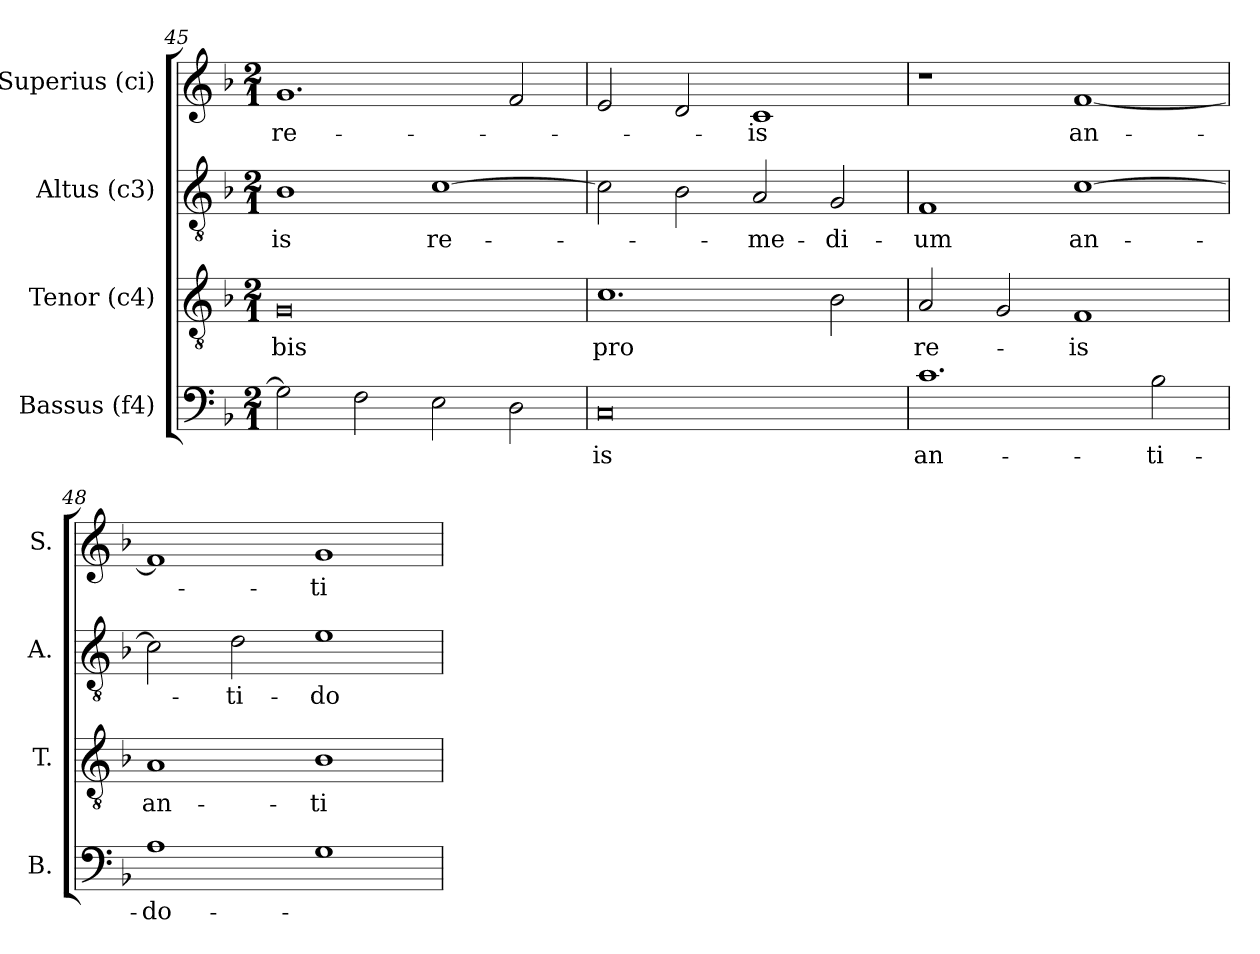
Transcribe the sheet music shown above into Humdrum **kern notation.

**kern	**text	**kern	**text	**kern	**text	**kern	**text
*part4	*part4	*part3	*part3	*part2	*part2	*part1	*part1
*staff4	*staff4	*staff3	*staff3	*staff2	*staff2	*staff1	*staff1
*I"Bassus (f4)	*	*I"Tenor (c4)	*	*I"Altus (c3)	*	*I"Superius (ci)	*
*I'B.	*	*I'T.	*	*I'A.	*	*I'S.	*
*clefF4	*	*clefGv2	*	*clefGv2	*	*clefG2	*
*k[b-]	*	*k[b-]	*	*k[b-]	*	*k[b-]	*
*F:	*	*F:	*	*F:	*	*F:	*
*M2/1	*	*M2/1	*	*M2/1	*	*M2/1	*
=45	=45	=45	=45	=45	=45	=45	=45
!	!	!	!LO:LY:b:cj	!	!LO:LY:b:cj	!	!LO:LY:b:cj
2G\]	.	0G	-bis	1B-	-is	1.g	re-
2F\	.	.	.	.	.	.	.
!	!	!	!	!	!LO:LY:b:cj	!	!
2E\	.	.	.	[>1c	re-	.	.
2D\	.	.	.	.	.	2f/	.
=46	=46	=46	=46	=46	=46	=46	=46
!	!LO:LY:b:rj	!	!LO:LY:b:cj	!	!	!	!
0C	-is	1.c	pro	2c\]	.	2e/	.
.	.	.	.	2B-\	.	2d/	.
!	!	!	!	!	!LO:LY:b:cj	!	!LO:LY:b:cj
.	.	.	.	2A/	-me-	1c	-is
!	!	!	!	!	!LO:LY:b:cj	!	!
.	.	2B-\	.	2G/	-di-	.	.
=47	=47	=47	=47	=47	=47	=47	=47
!	!LO:LY:b:cj	!	!LO:LY:b:cj	!	!LO:LY:b:cj	!	!
1.c	an-	2A/	re-	1F	-um	1r	.
.	.	2G/	.	.	.	.	.
!	!	!	!LO:LY:b:cj	!	!LO:LY:b:cj	!	!LO:LY:b:cj
.	.	1F	-is	[>1c	an-	[<1f	an-
!	!LO:LY:b:cj	!	!	!	!	!	!
2B-\	-ti-	.	.	.	.	.	.
=48	=48	=48	=48	=48	=48	=48	=48
!	!LO:LY:b:cj	!	!LO:LY:b:cj	!	!	!	!
1A	-do-	1A	an-	2c\]	.	1f]	.
!	!	!	!	!	!LO:LY:b:cj	!	!
.	.	.	.	2d\	-ti-	.	.
!	!	!	!LO:LY:b:cj	!	!LO:LY:b:cj	!	!LO:LY:b:cj
1G	.	1B-	-ti-	1e	-do-	1g	-ti-
=	=	=	=	=	=	=	=
*-	*-	*-	*-	*-	*-	*-	*-
